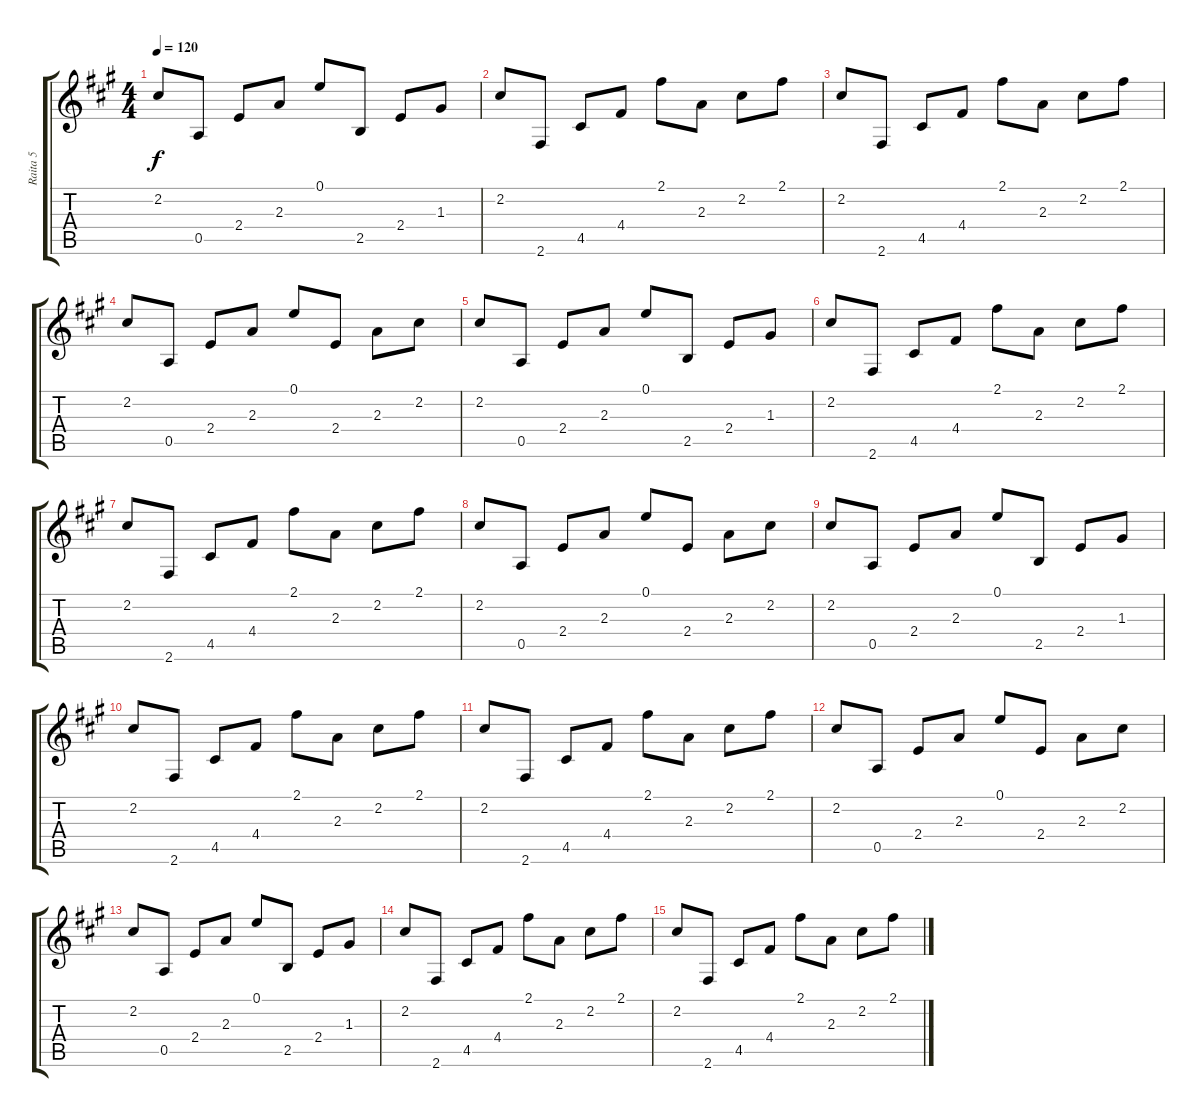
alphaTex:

\track ("Raita 5" "Raita 5") {instrument acousticguitarsteel}
\staff {score tabs}
\tuning (E4 B3 G3 D3 A2 E2) {hide}
\ts (4 4)
\tempo 120
\clef g2
\ks f#minor
2.2.8{dy f} 0.5.8 2.4.8 2.3.8 0.1.8 2.5.8 2.4.8 1.3.8 |
2.2.8 2.6.8 4.5.8 4.4.8 2.1.8 2.3.8 2.2.8 2.1.8 |
2.2.8 2.6.8 4.5.8 4.4.8 2.1.8 2.3.8 2.2.8 2.1.8 |
2.2.8 0.5.8 2.4.8 2.3.8 0.1.8 2.4.8 2.3.8 2.2.8 |
2.2.8 0.5.8 2.4.8 2.3.8 0.1.8 2.5.8 2.4.8 1.3.8 |
2.2.8 2.6.8 4.5.8 4.4.8 2.1.8 2.3.8 2.2.8 2.1.8 |
2.2.8 2.6.8 4.5.8 4.4.8 2.1.8 2.3.8 2.2.8 2.1.8 |
2.2.8 0.5.8 2.4.8 2.3.8 0.1.8 2.4.8 2.3.8 2.2.8 |
2.2.8 0.5.8 2.4.8 2.3.8 0.1.8 2.5.8 2.4.8 1.3.8 |
2.2.8 2.6.8 4.5.8 4.4.8 2.1.8 2.3.8 2.2.8 2.1.8 |
2.2.8 2.6.8 4.5.8 4.4.8 2.1.8 2.3.8 2.2.8 2.1.8 |
2.2.8 0.5.8 2.4.8 2.3.8 0.1.8 2.4.8 2.3.8 2.2.8 |
2.2.8 0.5.8 2.4.8 2.3.8 0.1.8 2.5.8 2.4.8 1.3.8 |
2.2.8 2.6.8 4.5.8 4.4.8 2.1.8 2.3.8 2.2.8 2.1.8 |
2.2.8 2.6.8 4.5.8 4.4.8 2.1.8 2.3.8 2.2.8 2.1.8
